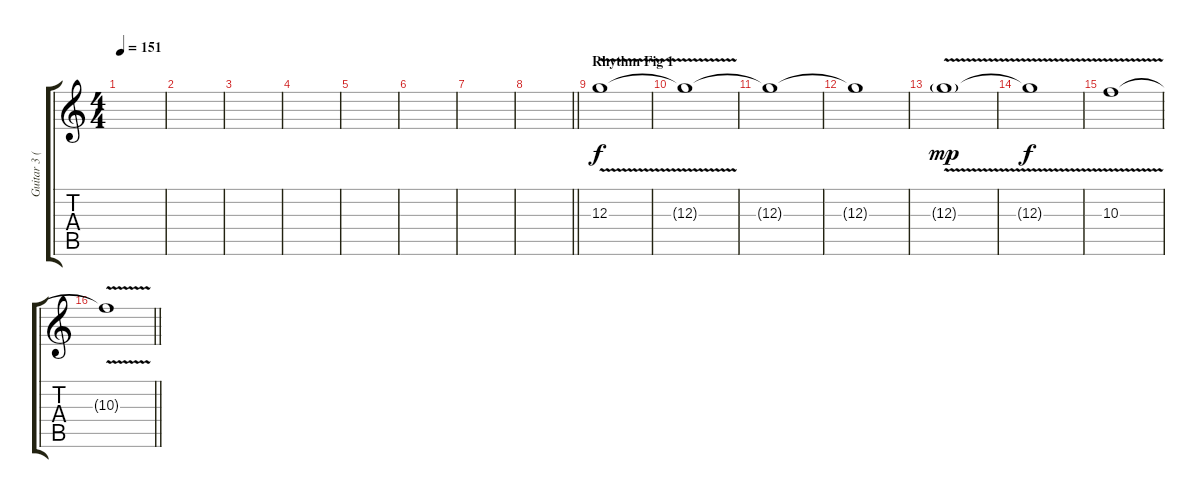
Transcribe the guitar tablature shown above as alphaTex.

\track ("Guitar 3 (Rev/Dist/Env)" "Guitar 3 (") {instrument electricguitarclean}
\staff {score tabs}
\tuning (E4 B3 G3 D3 A2 E2) {hide}
\ts (4 4)
\tempo 151
\clef g2
\ks c
|
|
|
|
|
|
|
\barLineRight lightlight
|
\section ("" "Rhythm Fig 1")
12.3{v}.1 |
12.3{t}.1 |
12.3{t}.1 |
12.3{t}.1 |
12.3{v g}.1{dy mp} |
12.3{t}.1{dy f} |
10.3{v}.1 |
\barLineRight lightlight
10.3{t}.1
